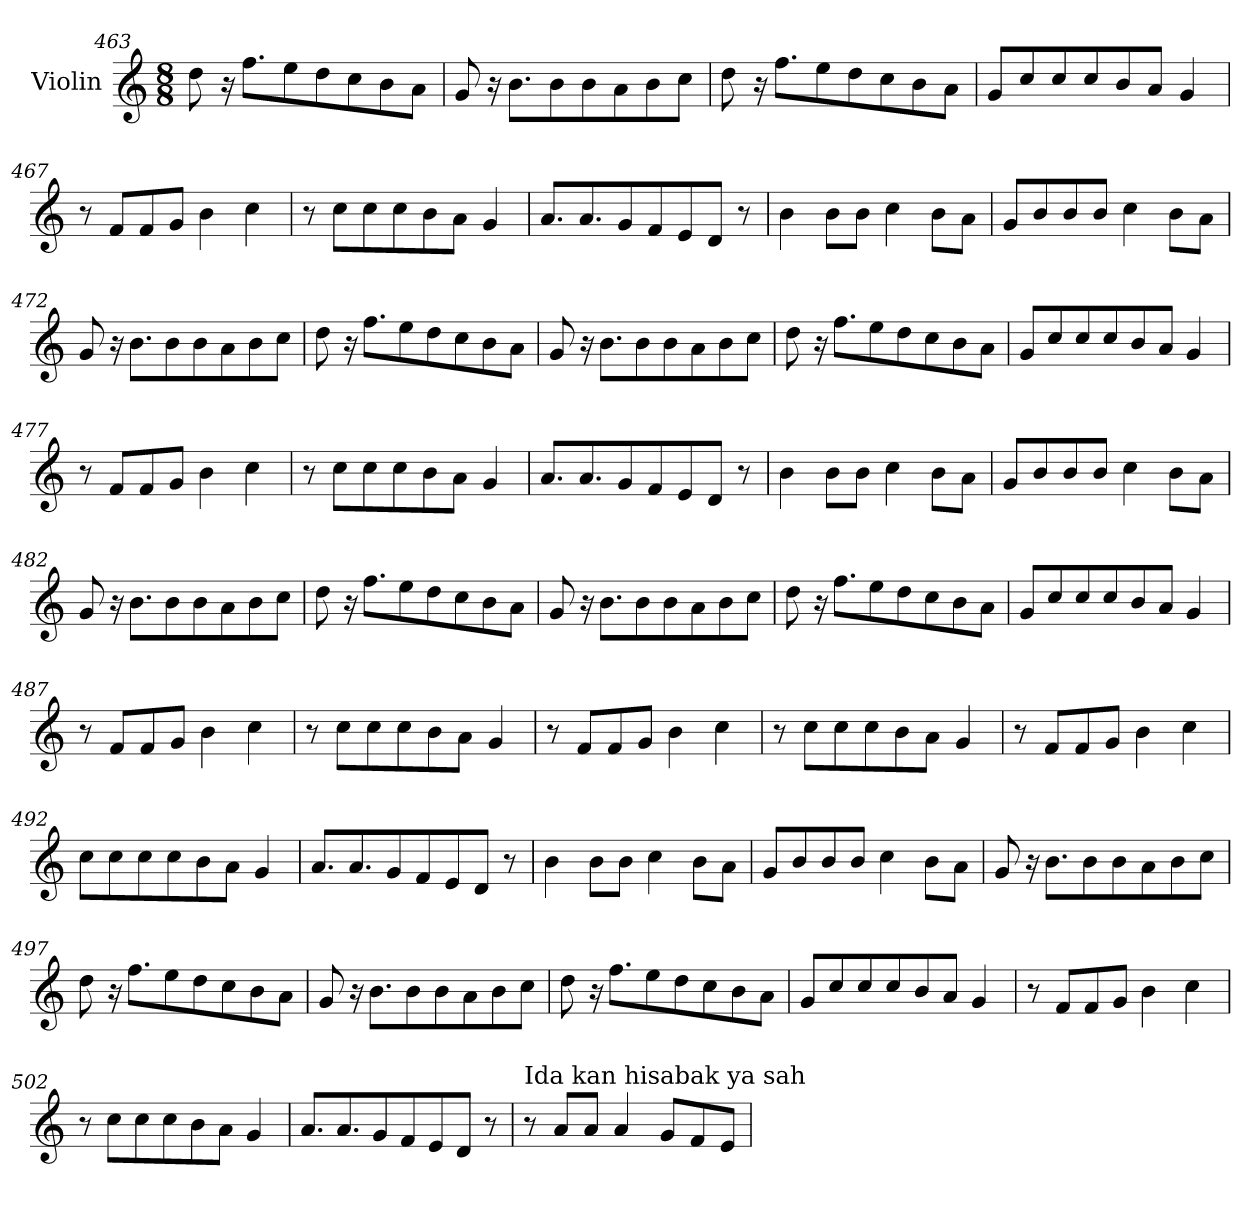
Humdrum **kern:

**kern
*part1
*staff1
*I"Violin
!!LO:LB:g=z
*clefG2
*k[]
*M8/8
=463
8dd\
16r
8.ff\L
8ee\
8dd\
8cc\
8b\
8a\J
=464
8g/
16r
8.b\L
8b\
8b\
8a\
8b\
8cc\J
=465
8dd\
16r
8.ff\L
8ee\
8dd\
8cc\
8b\
8a\J
=466
8g/L
8cc/
8cc/
8cc/
8b/
8a/J
4g/
!!LO:LB:g=z
=467
8r
8f/L
8f/
8g/J
4b\
4cc\
=468
8r
8cc\L
8cc\
8cc\
8b\
8a\J
4g/
=469
8.a/L
8.a/
8g/
8f/
8e/
8d/J
8r
=470
4b\
8b\L
8b\J
4cc\
8b\L
8a\J
=471
8g/L
8b/
8b/
8b/J
4cc\
8b\L
8a\J
!!LO:LB:g=z
=472
8g/
16r
8.b\L
8b\
8b\
8a\
8b\
8cc\J
=473
8dd\
16r
8.ff\L
8ee\
8dd\
8cc\
8b\
8a\J
=474
8g/
16r
8.b\L
8b\
8b\
8a\
8b\
8cc\J
=475
8dd\
16r
8.ff\L
8ee\
8dd\
8cc\
8b\
8a\J
!!LO:LB:g=z
=476
8g/L
8cc/
8cc/
8cc/
8b/
8a/J
4g/
=477
8r
8f/L
8f/
8g/J
4b\
4cc\
=478
8r
8cc\L
8cc\
8cc\
8b\
8a\J
4g/
=479
8.a/L
8.a/
8g/
8f/
8e/
8d/J
8r
=480
4b\
8b\L
8b\J
4cc\
8b\L
8a\J
!!LO:LB:g=z
=481
8g/L
8b/
8b/
8b/J
4cc\
8b\L
8a\J
=482
8g/
16r
8.b\L
8b\
8b\
8a\
8b\
8cc\J
=483
8dd\
16r
8.ff\L
8ee\
8dd\
8cc\
8b\
8a\J
=484
8g/
16r
8.b\L
8b\
8b\
8a\
8b\
8cc\J
=485
8dd\
16r
8.ff\L
8ee\
8dd\
8cc\
8b\
8a\J
!!LO:LB:g=z
=486
8g/L
8cc/
8cc/
8cc/
8b/
8a/J
4g/
=487
8r
8f/L
8f/
8g/J
4b\
4cc\
=488
8r
8cc\L
8cc\
8cc\
8b\
8a\J
4g/
=489
8r
8f/L
8f/
8g/J
4b\
4cc\
=490
8r
8cc\L
8cc\
8cc\
8b\
8a\J
4g/
!!LO:LB:g=z
=491
8r
8f/L
8f/
8g/J
4b\
4cc\
=492
8cc\L
8cc\
8cc\
8cc\
8b\
8a\J
4g/
=493
8.a/L
8.a/
8g/
8f/
8e/
8d/J
8r
=494
4b\
8b\L
8b\J
4cc\
8b\L
8a\J
=495
8g/L
8b/
8b/
8b/J
4cc\
8b\L
8a\J
!!LO:PB:g=z
=496
8g/
16r
8.b\L
8b\
8b\
8a\
8b\
8cc\J
=497
8dd\
16r
8.ff\L
8ee\
8dd\
8cc\
8b\
8a\J
=498
8g/
16r
8.b\L
8b\
8b\
8a\
8b\
8cc\J
=499
8dd\
16r
8.ff\L
8ee\
8dd\
8cc\
8b\
8a\J
=500
8g/L
8cc/
8cc/
8cc/
8b/
8a/J
4g/
!!LO:LB:g=z
=501
8r
8f/L
8f/
8g/J
4b\
4cc\
=502
8r
8cc\L
8cc\
8cc\
8b\
8a\J
4g/
=503
8.a/L
8.a/
8g/
8f/
8e/
8d/J
8r
=504
!LO:TX:a:t=Ida kan hisabak ya sah
8r
8a/L
8a/J
4a/
8g/L
8f/
8e/J
=
*-
